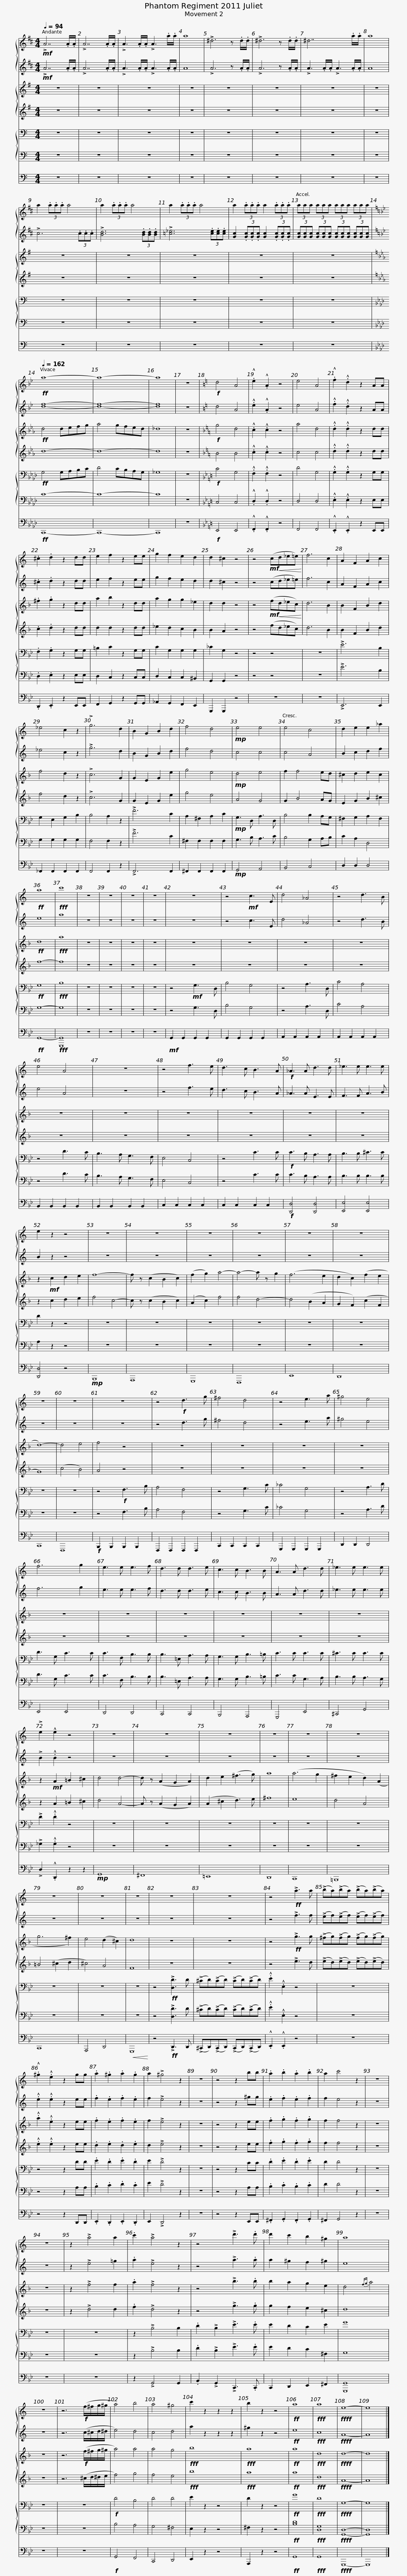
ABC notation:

X:1
%%score { 1 | 2 } { 3 | 4 } { 5 | 6 } 7
L:1/8
Q:1/4=94
M:4/4
I:linebreak $
K:C
V:1 treble transpose=-2
V:2 treble transpose="-2 "
V:3 treble transpose=-7
V:4 treble transpose="-7 "
V:5 bass
V:6 bass
V:7 bass
V:1
[K:D]!mf! !>!A7 .A/.A/ | !>!A7 .A/.A/ | !>!A3 .A/.A/ !>!A3 .a/.a/ | a8 | !>!^d6 z .d/.d/ | %5
 !>!^d6 z .d/.d/ | ^d7 .a/.a/ |$ a8 | a2 (3.a.a.a a4 | a2 (3.a.a.a a4 | %10
 a2 (3.a.a.a a4 |$ a2 (3.a.a.a a2 (3.a.a.a | (3aaa (3aaa (3aaa (3aaa |[K:Bb][Q:1/4=162]!ff! a8- | a8- |$ %15
 a8 | z8 |[K:C]!f! d4 A4 | .!^!e2 .!^!A2 z4 | e4 A4 | %20
 .!^!f2 .!^!d2 z2 AA | .^c2 .d2 z2 dd | e2 f2 z2 ee |$ g2 f2 e2 d2 | d2 ^c2 z4 | %25
 z4!mf!!<(! (cd_e=e)!<)! | f6 c2 | A2 F2 A2 c2 | _e4 c2 z2 | !>!g6 d2 | %30
 B2 G2 B2 d2 |$ f4 d4 |!mp! e4 e4 | e4 c4 | d2 e2 e2 _a2 | %35
!ff! a8 |!fff! c'8 | z8 | z8 | z8 | %40
 z8 | z8 |$ z4!mf! c3 E | d4 _A4 | z4 d3 B | %45
 e4 A4 | z8 | z4 f3 e | d3 c B3 A |$!f! _A3 A d3 d | %50
 _e3 e e3 e | e2 z2 z4 | z8 | z8 | z8 | %55
 z8 | z8 |$ z8 | z8 | z8 | %60
 z8 | z4!f! d3 g | ^f4 d4 | z4 e3 a |$ ^g4 e4 | %65
 f6 g2 | e3 e e3 f | d3 d d3 e | c3 c B3 B | A3 A d3 d |$ %70
 _e3 e e3 e | !>!e2 !^!e2 z4 | z8 | z8 | z8 | %75
 z8 | z8 | z8 |$ z8 | z8 | %80
 z8 | z8 | z8 | z4!ff! !>!a3 a |$ (!>!ba)(!>!ba) (!>!ba)(!>!ba) | %85
 .!^!^g2 .!^!e2 z2 gg | .a2 .^g2 .a2 .g2 | a2 !>!^g4 z2 | z8 | z4 z2 bb | %90
 .a2 .b2 .a2 .b2 |$ a2 c'4 z2 | z8 | z8 | z2 !>!a4 a2 | %95
 .c'2 !>!a4 z2 | z4 !>!d'3 .d' | d'2 c'2 b2 ^g2 | a8 | z8 |$ %100
 z6!f! (f/^f/g/^g/ | a4) b4 | a4 ^g4 | c'2 z2 z2 z2 | b2 z2 z4 | %105
!ff! a8 |!fff! a8 |!ffff! e8- | e8 |] %109
V:2
[K:D]!mf! !>!A7 .A/.A/ | !>!A7 .A/.A/ | !>!A3 .A/.A/ !>!A3 .A/.A/ | A8 | !>!A6 z .A/.A/ | %5
 !>!A6 z .A/.A/ | !>!A3 .A/.A/ !>!A3 .A/.A/ |$ A8 | !>!c6 (3.c.c.c | !>![Bd]6 (3.[Bd].[Bd].[Bd] | %10
 !>![=c_e]6 (3.[ce].[ce].[ce] |$ [Gc]2 (3.[Gc].[Gc].[Gc] [Gc]2 (3.[Gc].[Gc].[Gc] | (3[Gc][Gc][Gc] (3[Gc][Gc][Gc] (3[Gc][Gc][Gc] (3[Gc][Gc][Gc] |[K:Bb] [df]8- | [df]8- |$ %15
 [df]8 | z8 |[K:C] d4 A4 | .!^!e2 .!^!A2 z4 | e4 A4 | %20
 .!^!f2 .!^!d2 z2 AA | .^c2 .d2 z2 dd | e2 f2 z2 ee |$ g2 f2 e2 d2 | d2 ^c2 z4 | %25
 z4 (cd_e=e) | f6 c2 | A2 F2 A2 c2 | _e4 c2 z2 | !>!g6 d2 | %30
 B2 G2 B2 d2 |$ f4 d4 | c4 c4 | c4 A4 | B2 c2 d2 f2 | %35
 e8 | a8 | z8 | z8 | z8 | %40
 z8 | z8 |$ z4 c3 E | d4 _A4 | z4 d3 B | %45
 e4 A4 | z8 | z4 f3 e | d3 c B3 A |$ _A3 A E3 E | %50
 F3 F A3 B | B2 z2 z4 | z8 | z8 | z8 | %55
 z8 | z8 |$ z8 | z8 | z8 | %60
 z8 | z4 d3 g | ^f4 d4 | z4 e3 a |$ ^g4 e4 | %65
 f6 g2 | e3 e e3 f | d3 d d3 e | c3 c B3 B | A3 A d3 d |$ %70
 _e3 e e3 e | !>!B2 .!^!B2 z4 | z8 | z8 | z8 | %75
 z8 | z8 | z8 |$ z8 | z8 | %80
 z8 | z8 | z8 | z4 !>!f3 f |$ (!>!ef)(!>!ef) (!>!ef)(!>!ef) | %85
 .!^!e2 .!^!e2 z2 ee | .f2 .e2 .f2 .e2 | f2 !>!e4 z2 | z8 | z4 z2 ^gg | %90
 .e2 .f2 .e2 .f2 |$ f2 e4 z2 | z8 | z8 | z2 !>!e4 =g2 | %95
 .a2 !>!e4 z2 | z4 !>!a3 .a | a2 ^g2 f2 ^g2 | e8 | z8 |$ %100
 z6 (c/^c/d/^d/ | e4) d4 | c4 d4 | a2 z2 z2 z2 | ^g2 z2 z4 | %105
!ff! e8 |!fff! c8 |!ffff! A8- | A8 |] %109
V:3
[K:G] z8 | z8 | z8 | z8 | z8 | %5
 z8 | z8 |$ z8 | z8 | z8 | %10
 z8 |$ z8 | z8 |[K:Eb]!ff! d4 defg | a4 gfed |$ %15
 _d8 | z8 |[K:F]!f! g4 d4 | .!^!c2 .!^!c2 z4 | a4 d4 | %20
 .!^!d2 .!^!d2 z2 dd | .^f2 .g2 z2 dd | a2 b2 z2 dd |$ a2 g2 g2 _e2 | d2 d2 z4 | %25
 z4!mf!!<(! (fd_ec)!<)! | d6 B2 | B2 F2 B2 d2 | f4 d2 z2 | !>!c6 G2 | %30
 G2 E2 G2 e2 |$ g4 e4 |!mp! d4 e4 | f2 f4 ed | ^c2 d2 e2 c2 | %35
!ff! d8 |!fff! a8 | z8 | z8 | z8 | %40
 z8 | z8 |$ z8 | z8 | z8 | %45
 z8 | z8 | z8 | z8 |$ z8 | %50
 z8 | z2!mf! c2 d2 e2 | f8- | f z (c2 B2 c2) | (f2 g2) a4- | %55
 a4- a z g2 | (f6 e2 |$ d2 c2) (f2 e2 | d8-) | d4 e4 | %60
 f4 z4 | z8 | z8 | z8 |$ z8 | %65
 z8 | z8 | z8 | z8 | z8 |$ %70
 z8 | z2!mf! A2 =B2 ^c2 | d4 d4- | d z (A2 G2 A2) | d2 e2 (^f3 g) | %75
 a8 | (a6 g2 | ^f2 e2 d2) (A2 |$ g6 ^f2) | e4 (d2 ^c2) | %80
 d8 | z8 | z8 | z4!ff! !>!g3 g |$ (!>!^fg)(!>!fg) (!>!fg)(!>!fg) | %85
 .!^!a2 .!^!e2 z2 ee | .f2 .e2 .f2 .e2 | f2 !>!e4 z2 | z8 | z4 z2 ee | %90
 .f2 .g2 .f2 .g2 |$ f2 f4 z2 | z8 | z8 | z2 !>!f4 f2 | %95
 .a2 !>!f4 z2 | z4 !>!b3 .b | b2 a2 g2 e2 | d4{fg} a4 | z8 |$ %100
 z6!f! (f/^f/g/^g/ | a4) a4 | a4 g4 |!fff! b8 |!fff! a8 | %105
!ff! a8 |!fff! d8 |!ffff! d8- | d8 |] %109
V:4
[K:G] z8 | z8 | z8 | z8 | z8 | %5
 z8 | z8 |$ z8 | z8 | z8 | %10
 z8 |$ z8 | z8 |[K:Eb] d8- | d8- |$ %15
 d8 | z8 |[K:F] B4 B4 | .!^!c2 .!^!c2 z4 | c4 c4 | %20
 .!^!d2 .!^!d2 z2 dd | .c2 .d2 z2 dd | d2 d2 z2 dd |$ _e2 d2 c2 B2 | B2 A2 z4 | %25
 z4 (fd_ec) | d6 B2 | B2 F2 B2 d2 | f4 d2 z2 | !>!c6 G2 | %30
 G2 E2 G2 e2 |$ g4 e4 | A4 G4 | G2 B4 AG | E2 G2 B2 ^c2 | %35
 f8- | f8 | z8 | z8 | z8 | %40
 z8 | z8 |$ z8 | z8 | z8 | %45
 z8 | z8 | z8 | z8 |$ z8 | %50
 z8 | z2 c2 d2 e2 | f4 c4- | c z (c2 B2 c2) | (A2 c2) f4 | %55
 f4 d4- | d4 (B2 A2 |$ G2 F2) (c2 F2 | G8) | (c4 B4) | %60
 A4 z4 | z8 | z8 | z8 |$ z8 | %65
 z8 | z8 | z8 | z8 | z8 |$ %70
 z8 | z2 A2 =B2 ^c2 | d4 A4- | A z (A2 G2 A2) | (A2 ^c2 d3) e | %75
 ^f8 | e8 | d4 A4 |$ =B4 (^c2 d2 | ^c4) A4 | %80
 F8 | z8 | z8 | z4 !>!e3 d |$ (!>!ed)(!>!ed) (!>!ed)(!>!ed) | %85
 .!^!e2 .!^!e2 z2 ee | .d2 .e2 .d2 .e2 | d2 !>!e4 z2 | z8 | z4 z2 ee | %90
 .f2 .g2 .f2 .g2 |$ f2 f4 z2 | z8 | z8 | z2 !>!d4 d2 | %95
 .f2 !>!d4 z2 | z4 !>!g3 .g | g2 f2 e2 ^c2 | d8 | z8 |$ %100
 z6 (^c/d/^d/e/ | f4) g4 | f4 e4 |!fff! b8 |!fff! a8 | %105
!ff! a8 |!fff! d8 |!ffff! A8- | A8 |] %109
V:5
 z8 | z8 | z8 | z8 | z8 | %5
 z8 | z8 |$ z8 | z8 | z8 | %10
 z8 |$ z8 | z8 |[K:Ab]!ff! G,4 G,A,B,C | D4 CB,A,G, |$ %15
 _G,8 | z8 |[K:Bb]!f! C4 G,4 | .!^!F,2 .!^!F,2 z4 | D4 G,4 | %20
 .!^!G,2 .!^!G,2 z2 G,G, | .F,2 .G,2 z2 G,G, | =B,2 C2 z2 G,G, |$ C2 G,2 G,2 G,2 | _C2 G,2 z4 | %25
 z4 z4 | z8 | !>!E6 B,2 | G,2 E,2 G,2 B,2 | B,4 A,2 z2 | %30
 !>!F6 C2 |$ A,2 ^F,2 A,2 C2 |!mp! G,3 D, A,3 D, | B,4 B,2 A,G, | ^F,2 G,2 A,2 F,2 | %35
!ff! G,8 |!fff! B,8 | z8 | z8 | z8 | %40
 z8 | z4!mf! G,3 D, |$ B,4 G,4 | z4 A,3 D, | C4 A,4 | %45
 z4 D3 C | B,3 A, G,3 F, | E,4 C,4 | z4 C3 C |$!f! C3 B, A,3 A, | %50
 B,3 B, ^C3 C | D2 z2 z4 | z8 | z8 | z8 | %55
 z8 | z8 |$ z8 | z8 | z8 | %60
 z4!f! F,3 B, | A,4 F,4 | z4 G,3 C | _C4 G,4 |$ z4 A,3 D | %65
 D3 G, C3 C | C3 F, B,3 B, | B,3 =E, A,3 A, | G,3 G, B,3 =B, | C3 C C3 C |$ %70
 ^C3 C C3 C | !>!D2 .!^!D2 z4 | z8 | z8 | z8 | %75
 z8 | z8 | z8 |$ z8 | z8 | %80
 z8 | z4!ff! !>![D,D]3 D | (!>!^CD)(!>!CD) (!>!CD)(!>!CD) | .!^!E2 .!^!E,2 z4 |$ z8 | %85
 z4 z2 DD | .E2 .D2 .E2 .D2 | E2 !>!D4 z2 | z8 | z4 z2 CC | %90
 .D2 .E2 .D2 .E2 |$ D2 D4 z2 | z8 | z8 | z8 | %95
 z2 !>!B,4 B,2 | .D2 !>!B,2 !>!E3 .E | E2 D2 C2 E2 | G8 | z8 |$ %100
 z8 |!f! D4 B,4 | D4 D4 | E2 z2 z4 | D2 z2 z4 | %105
!ff! G8 |!fff! D8 |!ffff! G,8- | G,8 |] %109
V:6
 z8 | z8 | z8 | z8 | z8 | %5
 z8 | z8 |$ z8 | z8 | z8 | %10
 z8 |$ z8 | z8 |[K:Ab] C8- | C8- |$ %15
 C8 | z8 |[K:Bb] C,4 C,4 | .!^!D,2 .!^!D,2 z4 | D,4 D,4 | %20
 .!^!E,2 .!^!E,2 z2 E,E, | .D,2 .E,2 z2 E,E, | D,2 C,2 z2 C,C, |$ D,2 C,2 C,2 ^B,,2 | G,,2 G,,2 z4 | %25
 z4 z4 | z8 | !>!E6 B,2 | G,2 G,2 G,2 G,2 | F,4 F,2 z2 | %30
 !>!F6 C2 |$ ^F,2 F,2 F,2 F,2 | G,3 B, A,3 C | B,4 G,2 A,B, | C2 A,2 D,4 | %35
 G,8- | G,8 | z8 | z8 | z8 | %40
 z8 | z4 G,3 D, |$ B,4 G,4 | z4 A,3 D, | C4 A,4 | %45
 z4 D3 C | B,3 A, G,3 F, | E,4 C,4 | z4 C3 C |$ C3 B, A,3 A, | %50
 B,3 B, B,3 B, | A,2 z2 z4 | z8 | z8 | z8 | %55
 z8 | z8 |$ z8 | z8 | z8 | %60
 z4 F,3 B, | A,4 F,4 | z4 G,3 C | _C4 G,4 |$ z4 A,3 D | %65
 D3 G, C3 C | C3 F, B,3 B, | B,3 =E, A,3 A, | G,3 G, B,3 =B, | C3 C G,3 A, |$ %70
 B,3 B, A,3 G, | !>!_G,2 .!^!G,2 z4 | z8 | z8 | z8 | %75
 z8 | z8 | z8 |$ z8 | z8 | %80
 z8 | z4 !>![D,D]3 D | (!>!^CD)(!>!CD) (!>!CD)(!>!CD) | .!^!E2 .!^!E,2 z4 |$ z8 | %85
 z4 z2 A,A, | .B,2 .C2 .D2 .C2 | E2 !>!D4 z2 | z8 | z4 z2 A,A, | %90
 .B,2 .C2 .B,2 .C2 |$ D2 D4 z2 | z8 | z8 | z8 | %95
 z2 !>!B,4 B,2 | .D2 !>!B,2 !>!E3 .E | E2 D2 C2 ^F,2 | G,8 | z8 |$ %100
 z8 | B,4 A,4 | G,4 ^F,4 | E,2 z2 z4 | ^F,2 z2 z4 | %105
!ff! [B,D]8 |!fff! [D,G,]8 |!ffff! [G,,D,]8- | [G,,D,]8 |] %109
V:7
 z8 | z8 | z8 | z8 | z8 | %5
 z8 | z8 |$ z8 | z8 | z8 | %10
 z8 |$ z8 | z8 |[K:Ab]!ff! C,,8- | C,,8- |$ %15
 C,,8 | z8 |[K:Bb]!f! E,,4 E,,4 | .!^!F,,2 .!^!F,,2 z4 | F,,4 F,,4 | %20
 .!^!E,,2 .!^!E,,2 z2 E,,E,, | .D,,2 .E,,2 z2 E,,E,, | F,,2 G,,2 z2 G,,G,, |$ _A,,2 G,,2 F,,2 E,,2 | G,,,2 G,,,2 z4 | %25
 z8 | z8 | !>!E,,6 E,,2 | _F,,2 F,,2 F,,2 F,,2 | F,,4 F,,2 z2 | %30
 !>!F,,6 F,,2 |$ ^F,,2 F,,2 F,,2 F,,2 |!mp! G,,4 A,,4 | B,,4 C,4 | D,2 D,2 D,4 | %35
!ff! G,,8- |!fff! [G,,,G,,]8 | z8 | z8 | z8 | %40
 z8 |!mf! G,,2 G,,2 G,,2 G,,2 |$ G,,2 G,,2 G,,2 G,,2 | A,,2 A,,2 A,,2 A,,2 | A,,2 A,,2 A,,2 A,,2 | %45
 B,,2 B,,2 B,,2 B,,2 | B,,2 B,,2 B,,2 B,,2 | C,2 C,2 C,2 C,2 | C,2 C,2 C,2 C,2 |$!f! [D,,D,]4 [D,,D,]4 | %50
 [E,,E,]4 [E,,E,]4 | [D,,D,]4 z4 |!mp! B,,,8 | A,,,8 | G,,,8 | %55
 F,,,8 | E,,8 |$ D,,8 | C,,8 | F,,,8 | %60
!f! B,,,2 B,,,2 B,,,2 B,,,2 | F,,,2 F,,,2 F,,,2 F,,,2 | C,,2 C,,2 C,,2 C,,2 | G,,,2 G,,,2 G,,,2 G,,,2 |$ D,,2 D,,2 D,,4 | %65
 E,,4 E,,4 | D,,4 D,,4 | C,,4 C,,4 | B,,,4 A,,,4 | G,,,4 E,,4 |$ %70
 ^C,,4 G,,4 | !>!D,2 .!^!D,,2 z2 z2 |!mp! G,,8 | ^F,,8 | =E,,8 | %75
 D,,8 | C,,8 | =B,,,8 |$ C,,8 | A,,,4 D,,4 | %80
!<(! G,,,8!<)! | z4!ff! !>!D,,3 D,, | (!>!^C,,D,,)(!>!C,,D,,) (!>!C,,D,,)(!>!C,,D,,) | .!^!E,,2 .!^!E,,2 z4 |$ z8 | %85
 z4 z2 D,,D,, | .E,,2 .D,,2 .E,,2 .D,,2 | E,,2 !>!D,,4 z2 | z8 | z4 z2 E,,E,, | %90
 .^F,,2 .G,,2 .F,,2 .G,,2 |$ ^F,,2 G,,4 z2 | z8 | z8 | z8 | %95
 z2 !>!G,,4 G,,2 | .B,,2 !>!G,,2 !>!C,,3 .C,, | C,,2 D,,2 E,,2 ^F,,2 | [G,,,G,,]8 | z8 |$ %100
 z8 |!f! G,,4 F,,4 | C,,4 D,,4 | E,,2 z2 z4 | A,,,2 z2 z4 | %105
!ff! G,,8 |!fff! G,,8 |!ffff! G,,,8- | G,,,8 |] %109
